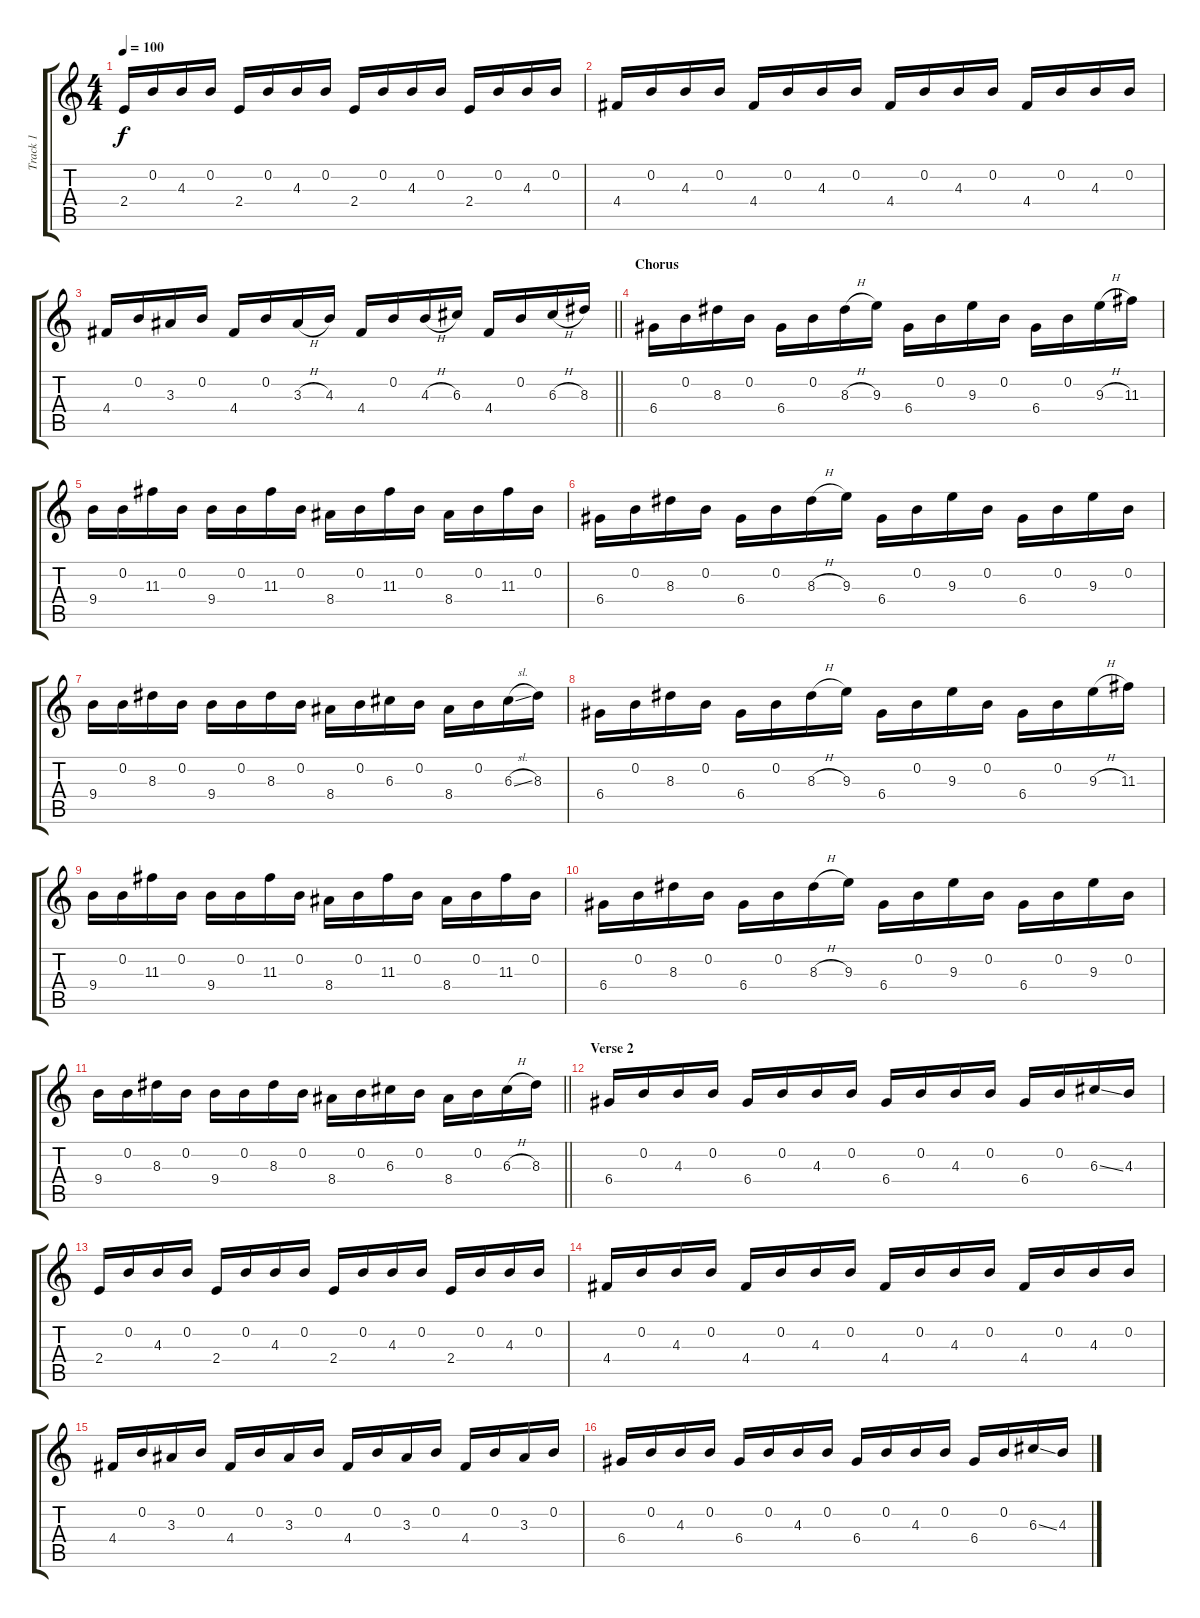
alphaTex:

\track ("Track 1" "Track 1") {instrument acousticguitarsteel}
\staff {score tabs}
\tuning (E4 B3 G3 D3 A2 E2) {hide}
\ts (4 4)
\tempo 100
\clef g2
\ks c
2.4.16{dy f} 0.2.16 4.3.16 0.2.16 2.4.16 0.2.16 4.3.16 0.2.16 2.4.16 0.2.16 4.3.16 0.2.16 2.4.16 0.2.16 4.3.16 0.2.16 |
4.4.16 0.2.16 4.3.16 0.2.16 4.4.16 0.2.16 4.3.16 0.2.16 4.4.16 0.2.16 4.3.16 0.2.16 4.4.16 0.2.16 4.3.16 0.2.16 |
\barLineRight lightlight
4.4.16 0.2.16 3.3.16 0.2.16 4.4.16 0.2.16 3.3{h}.16 4.3.16 4.4.16 0.2.16 4.3{h}.16 6.3.16 4.4.16 0.2.16 6.3{h}.16 8.3.16 |
\section ("" "Chorus")
6.4.16 0.2.16 8.3.16 0.2.16 6.4.16 0.2.16 8.3{h}.16 9.3.16 6.4.16 0.2.16 9.3.16 0.2.16 6.4.16 0.2.16 9.3{h}.16 11.3.16 |
9.4.16 0.2.16 11.3.16 0.2.16 9.4.16 0.2.16 11.3.16 0.2.16 8.4.16 0.2.16 11.3.16 0.2.16 8.4.16 0.2.16 11.3.16 0.2.16 |
6.4.16 0.2.16 8.3.16 0.2.16 6.4.16 0.2.16 8.3{h}.16 9.3.16 6.4.16 0.2.16 9.3.16 0.2.16 6.4.16 0.2.16 9.3.16 0.2.16 |
9.4.16 0.2.16 8.3.16 0.2.16 9.4.16 0.2.16 8.3.16 0.2.16 8.4.16 0.2.16 6.3.16 0.2.16 8.4.16 0.2.16 6.3{sl}.16 8.3.16 |
6.4.16 0.2.16 8.3.16 0.2.16 6.4.16 0.2.16 8.3{h}.16 9.3.16 6.4.16 0.2.16 9.3.16 0.2.16 6.4.16 0.2.16 9.3{h}.16 11.3.16 |
9.4.16 0.2.16 11.3.16 0.2.16 9.4.16 0.2.16 11.3.16 0.2.16 8.4.16 0.2.16 11.3.16 0.2.16 8.4.16 0.2.16 11.3.16 0.2.16 |
6.4.16 0.2.16 8.3.16 0.2.16 6.4.16 0.2.16 8.3{h}.16 9.3.16 6.4.16 0.2.16 9.3.16 0.2.16 6.4.16 0.2.16 9.3.16 0.2.16 |
\barLineRight lightlight
9.4.16 0.2.16 8.3.16 0.2.16 9.4.16 0.2.16 8.3.16 0.2.16 8.4.16 0.2.16 6.3.16 0.2.16 8.4.16 0.2.16 6.3{h}.16 8.3.16 |
\section ("" "Verse 2")
6.4.16 0.2.16 4.3.16 0.2.16 6.4.16 0.2.16 4.3.16 0.2.16 6.4.16 0.2.16 4.3.16 0.2.16 6.4.16 0.2.16 6.3{ss}.16 4.3.16 |
2.4.16 0.2.16 4.3.16 0.2.16 2.4.16 0.2.16 4.3.16 0.2.16 2.4.16 0.2.16 4.3.16 0.2.16 2.4.16 0.2.16 4.3.16 0.2.16 |
4.4.16 0.2.16 4.3.16 0.2.16 4.4.16 0.2.16 4.3.16 0.2.16 4.4.16 0.2.16 4.3.16 0.2.16 4.4.16 0.2.16 4.3.16 0.2.16 |
4.4.16 0.2.16 3.3.16 0.2.16 4.4.16 0.2.16 3.3.16 0.2.16 4.4.16 0.2.16 3.3.16 0.2.16 4.4.16 0.2.16 3.3.16 0.2.16 |
6.4.16 0.2.16 4.3.16 0.2.16 6.4.16 0.2.16 4.3.16 0.2.16 6.4.16 0.2.16 4.3.16 0.2.16 6.4.16 0.2.16 6.3{ss}.16 4.3.16
